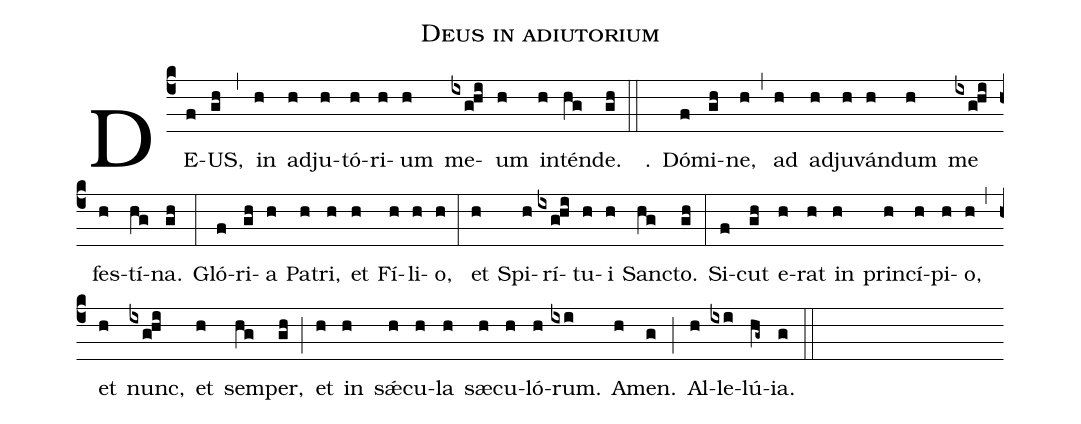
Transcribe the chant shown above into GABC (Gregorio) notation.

name: Deus in adiutorium;
%%
(c4)
DE(f)US,(gh) (,) in(h) ad(h)ju(h)tó(h)ri(h)um(h) me(ixg!hi)um(h) in(h)tén(hg)de.(gh) (::)

℟.() Dó(f)mi(gh)ne,(h) (,) ad(h) ad(h)ju(h)ván(h)dum(h) me(ixg!hi) fes(h)tí(hg)na.(gh) (:)

Gló(f)ri(gh)a(h) Pat(h)ri,(h) et(h) Fí(h)li(h)o,(h) (:)
et(h) Spi(h)rí(ixg!hi)tu(h)i(h) Sanc(hg)to.(gh) (:)
Si(f)cut(gh) e(h)rat(h) in(h) prin(h)cí(h)pi(h)o,(h) (,)
et(h) nunc,(ixg!hi) et(h) sem(hg)per,(gh) (;)
et(h) in(h) sǽ(h)cu(h)la(h) sæ(h)cu(h)ló(h)rum.(ixi) A(h)men.(g) (;)
Al(h)le(ixi)lú(hg~)ia.(g) (::)
